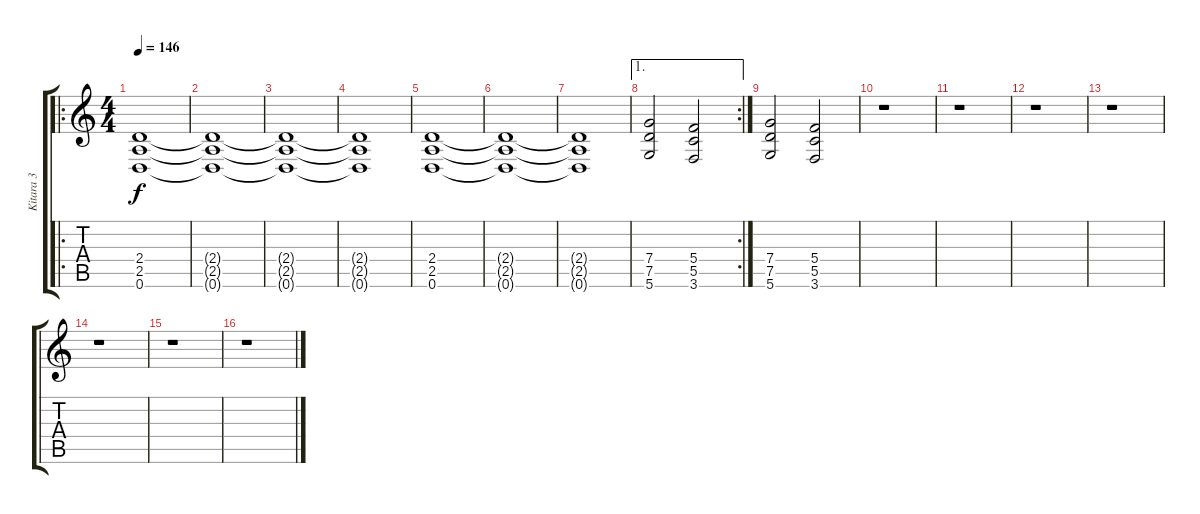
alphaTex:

\track ("Kitara 3" "Kitara 3") {instrument distortionguitar}
\staff {score tabs}
\tuning (D4 A3 F3 C3 G2 D2) {hide}
\ro
\ts (4 4)
\section ("" "")
\tempo 146
\clef g2
\ks c
(2.4 2.5 0.6).1{dy f} |
(2.4{t} 2.5{t} 0.6{t}).1 |
(2.4{t} 2.5{t} 0.6{t}).1 |
(2.4{t} 2.5{t} 0.6{t}).1 |
(2.4 2.5 0.6).1 |
(2.4{t} 2.5{t} 0.6{t}).1 |
(2.4{t} 2.5{t} 0.6{t}).1 |
\ae 1
\rc 2
(7.4 7.5 5.6).2 (5.4 5.5 3.6).2 |
(7.4 7.5 5.6).2 (5.4 5.5 3.6).2 |
\section ("" "")
r.1 |
r.1 |
r.1 |
r.1 |
r.1 |
r.1 |
r.1
